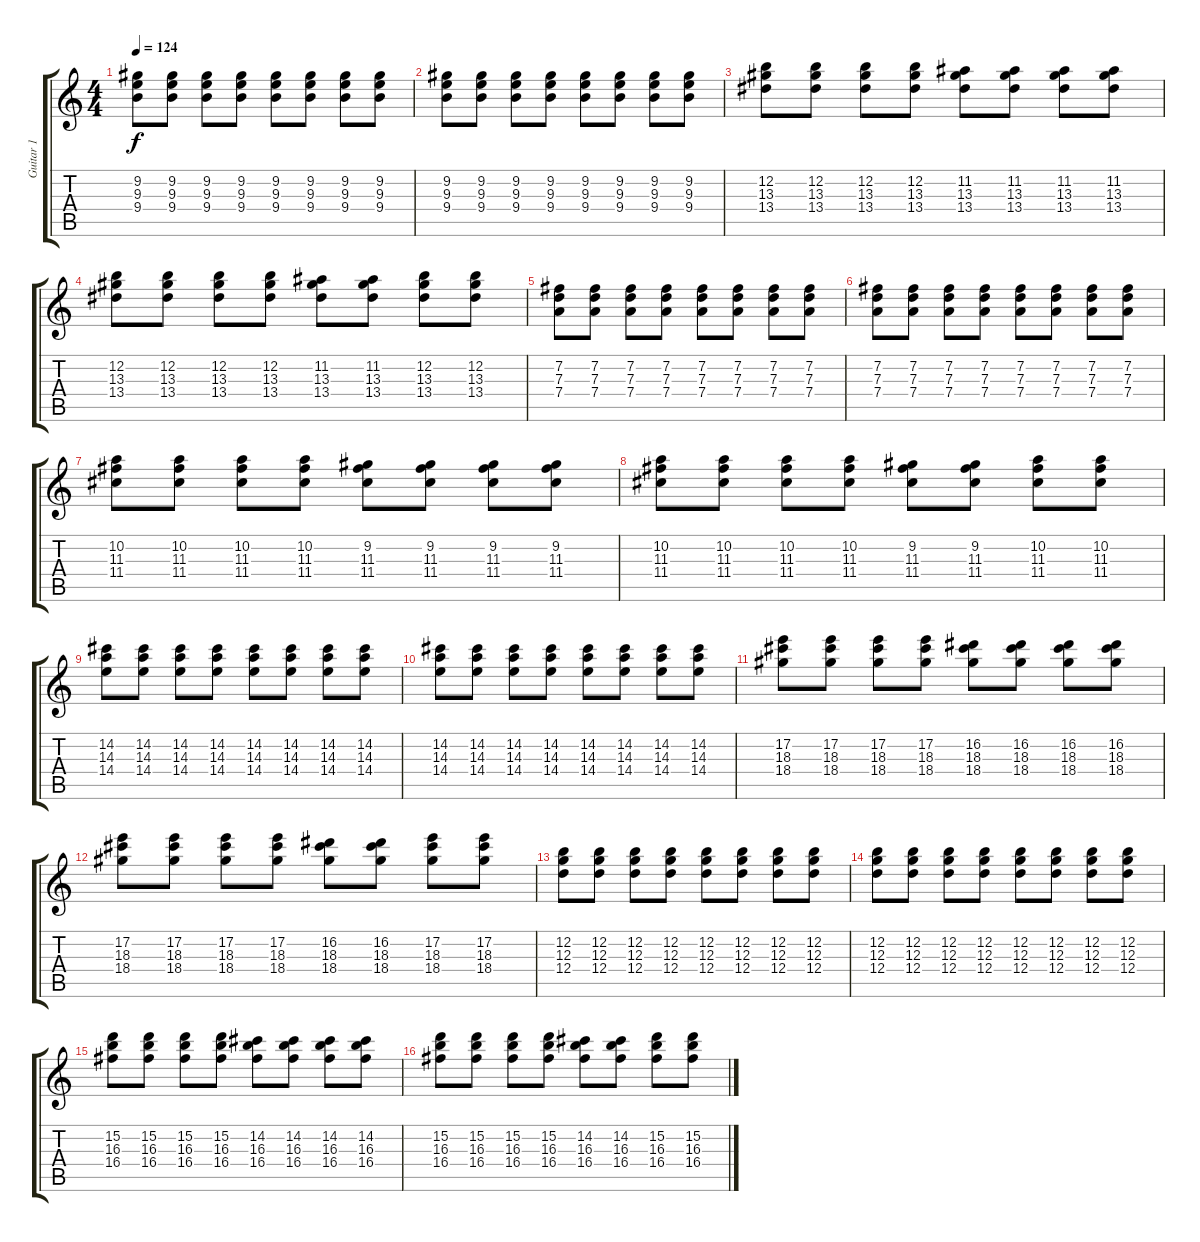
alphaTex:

\track ("Guitar 1" "Guitar 1") {instrument overdrivenguitar}
\staff {score tabs}
\tuning (E4 B3 G3 D3 A2 E2) {hide}
\ts (4 4)
\tempo 124
\clef g2
\ks c
(9.2 9.3 9.4).8{dy f volume 6} (9.2 9.3 9.4).8 (9.2 9.3 9.4).8 (9.2 9.3 9.4).8 (9.2 9.3 9.4).8 (9.2 9.3 9.4).8 (9.2 9.3 9.4).8 (9.2 9.3 9.4).8 |
(9.2 9.3 9.4).8 (9.2 9.3 9.4).8 (9.2 9.3 9.4).8 (9.2 9.3 9.4).8 (9.2 9.3 9.4).8 (9.2 9.3 9.4).8 (9.2 9.3 9.4).8 (9.2 9.3 9.4).8 |
(12.2 13.3 13.4).8 (12.2 13.3 13.4).8 (12.2 13.3 13.4).8 (12.2 13.3 13.4).8 (11.2 13.3 13.4).8 (11.2 13.3 13.4).8 (11.2 13.3 13.4).8 (11.2 13.3 13.4).8 |
(12.2 13.3 13.4).8 (12.2 13.3 13.4).8 (12.2 13.3 13.4).8 (12.2 13.3 13.4).8 (11.2 13.3 13.4).8 (11.2 13.3 13.4).8 (12.2 13.3 13.4).8 (12.2 13.3 13.4).8 |
(7.2 7.3 7.4).8 (7.2 7.3 7.4).8 (7.2 7.3 7.4).8 (7.2 7.3 7.4).8 (7.2 7.3 7.4).8 (7.2 7.3 7.4).8 (7.2 7.3 7.4).8 (7.2 7.3 7.4).8 |
(7.2 7.3 7.4).8 (7.2 7.3 7.4).8 (7.2 7.3 7.4).8 (7.2 7.3 7.4).8 (7.2 7.3 7.4).8 (7.2 7.3 7.4).8 (7.2 7.3 7.4).8 (7.2 7.3 7.4).8 |
(10.2 11.3 11.4).8 (10.2 11.3 11.4).8 (10.2 11.3 11.4).8 (10.2 11.3 11.4).8 (9.2 11.3 11.4).8 (9.2 11.3 11.4).8 (9.2 11.3 11.4).8 (9.2 11.3 11.4).8 |
(10.2 11.3 11.4).8 (10.2 11.3 11.4).8 (10.2 11.3 11.4).8 (10.2 11.3 11.4).8 (9.2 11.3 11.4).8 (9.2 11.3 11.4).8 (10.2 11.3 11.4).8 (10.2 11.3 11.4).8 |
(14.2 14.3 14.4).8{volume 8} (14.2 14.3 14.4).8 (14.2 14.3 14.4).8 (14.2 14.3 14.4).8 (14.2 14.3 14.4).8 (14.2 14.3 14.4).8 (14.2 14.3 14.4).8 (14.2 14.3 14.4).8 |
(14.2 14.3 14.4).8 (14.2 14.3 14.4).8 (14.2 14.3 14.4).8 (14.2 14.3 14.4).8 (14.2 14.3 14.4).8 (14.2 14.3 14.4).8 (14.2 14.3 14.4).8 (14.2 14.3 14.4).8 |
(17.2 18.3 18.4).8 (17.2 18.3 18.4).8 (17.2 18.3 18.4).8 (17.2 18.3 18.4).8 (16.2 18.3 18.4).8 (16.2 18.3 18.4).8 (16.2 18.3 18.4).8 (16.2 18.3 18.4).8 |
(17.2 18.3 18.4).8 (17.2 18.3 18.4).8 (17.2 18.3 18.4).8 (17.2 18.3 18.4).8 (16.2 18.3 18.4).8 (16.2 18.3 18.4).8 (17.2 18.3 18.4).8 (17.2 18.3 18.4).8 |
(12.2 12.3 12.4).8 (12.2 12.3 12.4).8 (12.2 12.3 12.4).8 (12.2 12.3 12.4).8 (12.2 12.3 12.4).8 (12.2 12.3 12.4).8 (12.2 12.3 12.4).8 (12.2 12.3 12.4).8 |
(12.2 12.3 12.4).8 (12.2 12.3 12.4).8 (12.2 12.3 12.4).8 (12.2 12.3 12.4).8 (12.2 12.3 12.4).8 (12.2 12.3 12.4).8 (12.2 12.3 12.4).8 (12.2 12.3 12.4).8 |
(15.2 16.3 16.4).8 (15.2 16.3 16.4).8 (15.2 16.3 16.4).8 (15.2 16.3 16.4).8 (14.2 16.3 16.4).8 (14.2 16.3 16.4).8 (14.2 16.3 16.4).8 (14.2 16.3 16.4).8 |
(15.2 16.3 16.4).8 (15.2 16.3 16.4).8 (15.2 16.3 16.4).8 (15.2 16.3 16.4).8 (14.2 16.3 16.4).8 (14.2 16.3 16.4).8 (15.2 16.3 16.4).8 (15.2 16.3 16.4).8
